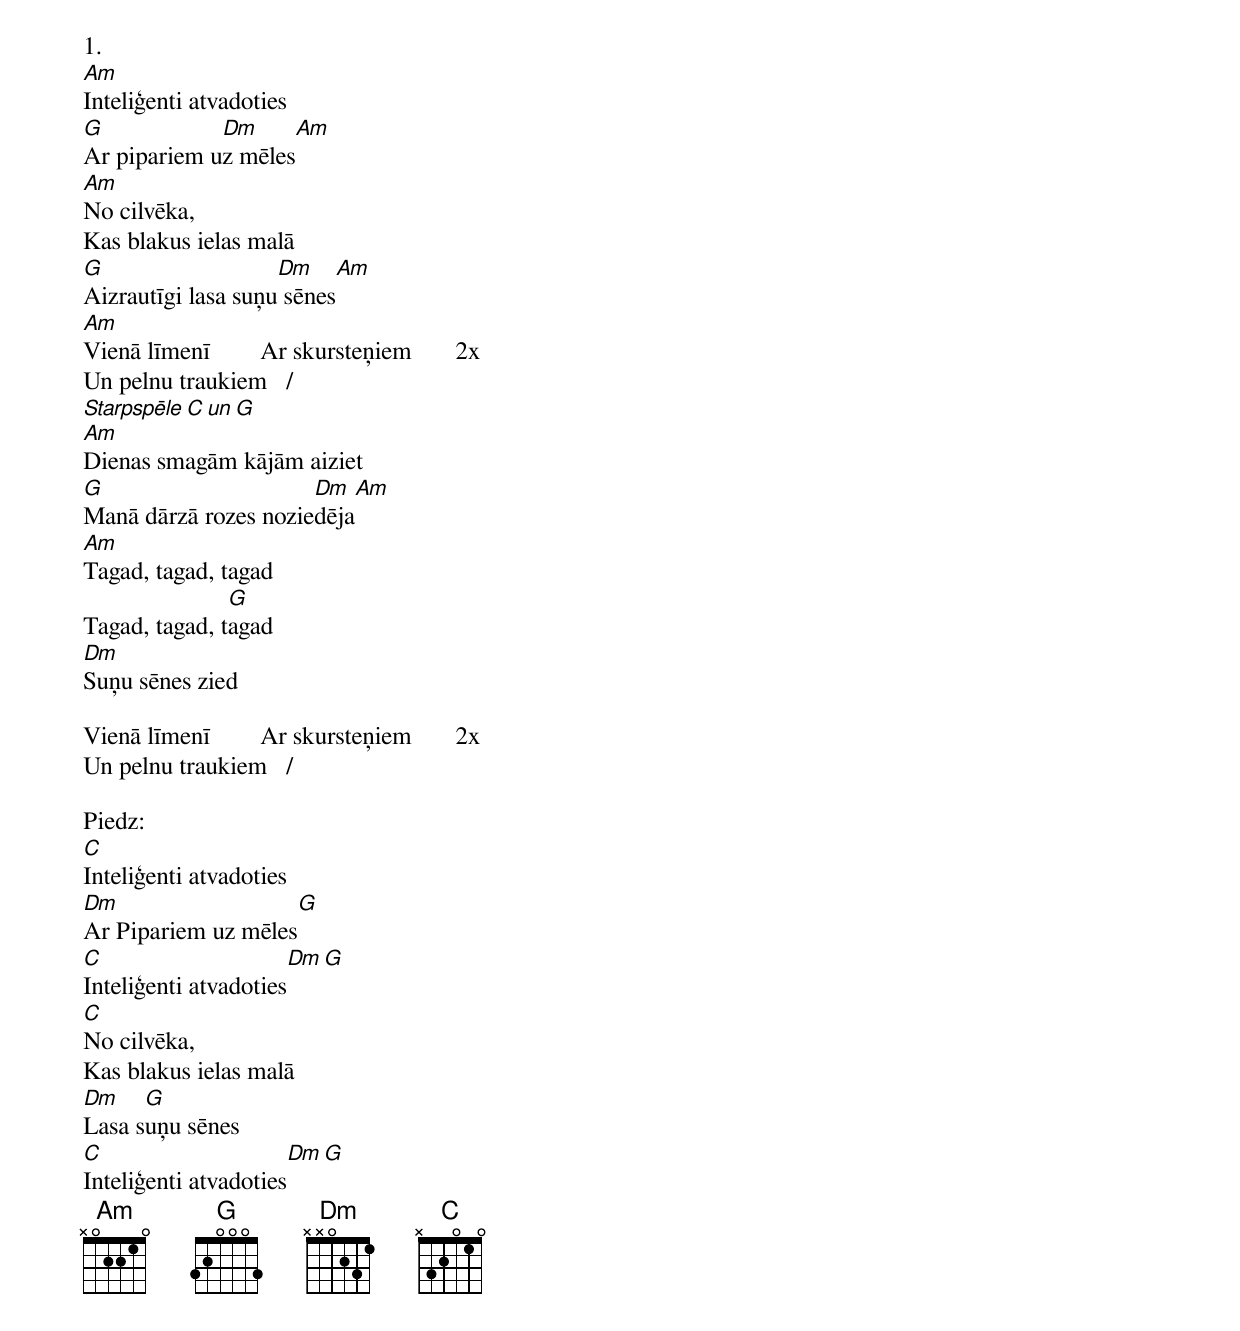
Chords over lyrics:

1.
Am
Inteliģenti atvadoties
G            Dm                         Am
Ar pipariem uz mēles
Am
No cilvēka,
Kas blakus ielas malā
G                   Dm               Am
Aizrautīgi lasa suņu sēnes
Am
Vienā līmenī        \
Ar skursteņiem       2x
Un pelnu traukiem   /
Starpspēle C un G
Am
Dienas smagām kājām aiziet
G                     Dm                     Am
Manā dārzā rozes noziedēja
Am
Tagad, tagad, tagad
               G
Tagad, tagad, tagad
Dm
Suņu sēnes zied

Vienā līmenī        \
Ar skursteņiem       2x
Un pelnu traukiem   /

Piedz:
C
Inteliģenti atvadoties
Dm                  G
Ar Pipariem uz mēles
C                                       Dm          G
Inteliģenti atvadoties
C
No cilvēka,
Kas blakus ielas malā
Dm    G
Lasa suņu sēnes
C                                           Dm      G
Inteliģenti atvadoties
